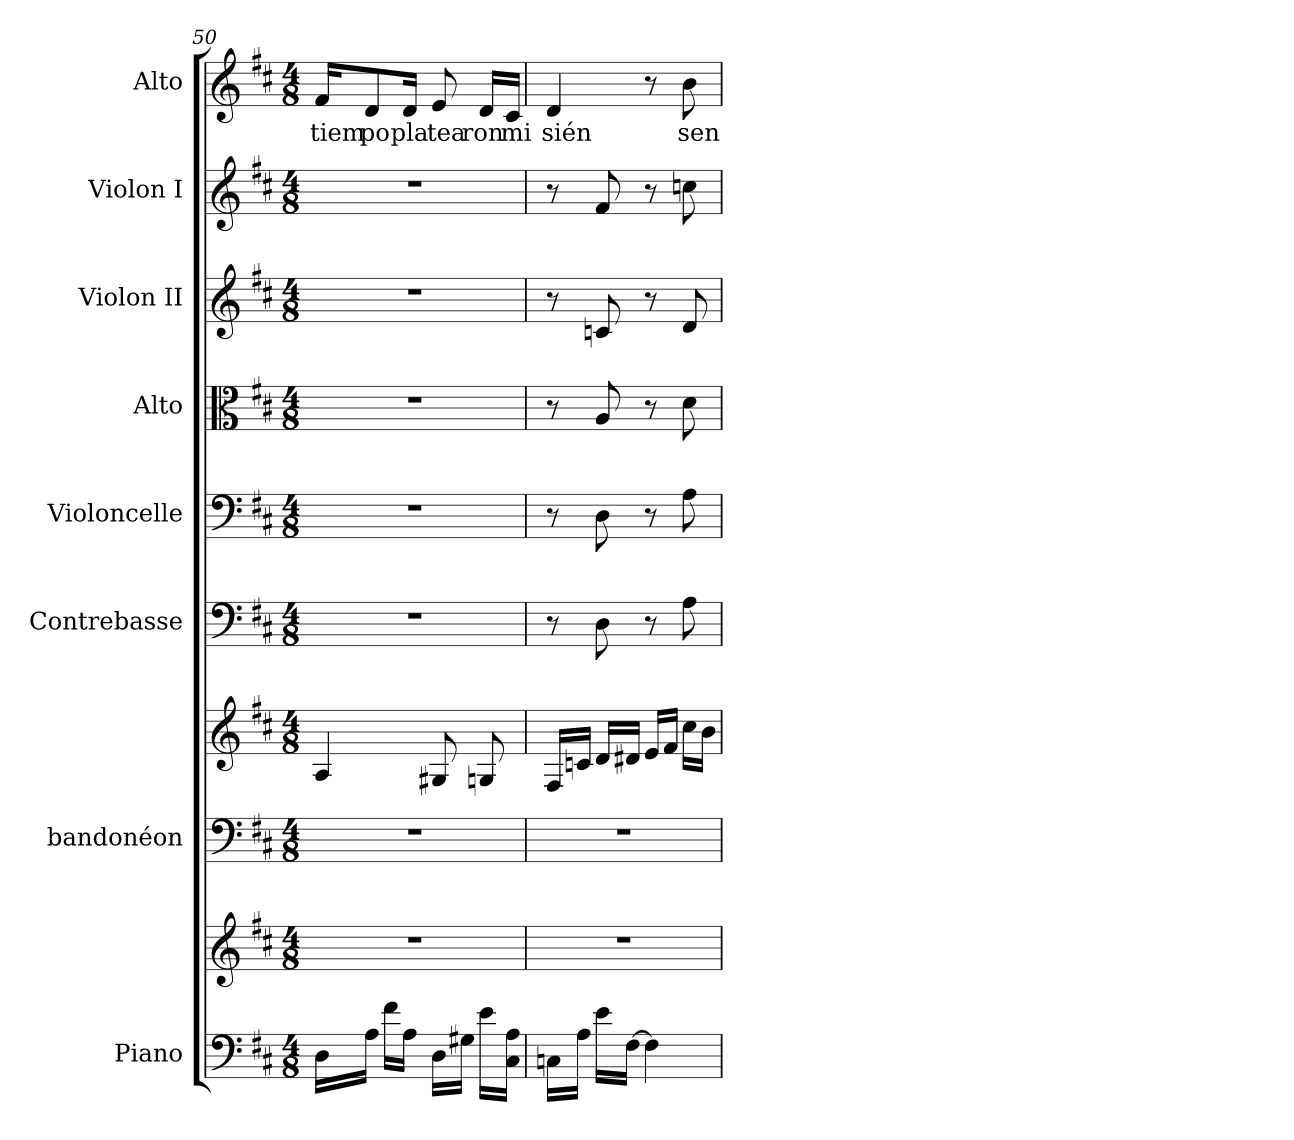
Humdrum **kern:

**kern	**kern	**kern	**kern	**kern	**kern	**kern	**kern	**kern	**kern	**text
*part8	*part8	*part7	*part7	*part6	*part5	*part4	*part3	*part2	*part1	*part1
*staff10	*staff9	*staff8	*staff7	*staff6	*staff5	*staff4	*staff3	*staff2	*staff1	*staff1
*I"Piano	*	*I"bandonéon	*	*I"Contrebasse	*I"Violoncelle	*I"Alto	*I"Violon II	*I"Violon I	*I"Alto	*
*I'Pno. 2	*	*I'bando.	*	*I'Cb.	*I'Vc.	*I'A	*I'Vln. II	*I'Vln. I	*I'A	*
*clefF4	*clefG2	*clefF4	*clefG2	*clefF4	*clefF4	*clefC3	*clefG2	*clefG2	*clefG2	*
*	*	*	*	*ITrd7c12	*	*	*	*	*	*
*k[f#c#]	*k[f#c#]	*k[f#c#]	*k[f#c#]	*k[f#c#]	*k[f#c#]	*k[f#c#]	*k[f#c#]	*k[f#c#]	*k[f#c#]	*
*D:	*D:	*D:	*D:	*D:	*D:	*D:	*D:	*D:	*D:	*
*M4/8	*M4/8	*M4/8	*M4/8	*M4/8	*M4/8	*M4/8	*M4/8	*M4/8	*M4/8	*
=50	=50	=50	=50	=50	=50	=50	=50	=50	=50	=50
!	!	!	!	!	!	!	!	!	!	!LO:LY:b
16D\LL	2r	2r	4A/	2r	2r	2r	2r	2r	16f#/KL	tiem
!	!	!	!	!	!	!	!	!	!	!LO:LY:b
16A\JJ	.	.	.	.	.	.	.	.	8d/	po
16f#\LL	.	.	.	.	.	.	.	.	.	.
!	!	!	!	!	!	!	!	!	!	!LO:LY:b
16A\JJ	.	.	.	.	.	.	.	.	16d/Jk	pla
!	!	!	!	!	!	!	!	!	!	!LO:LY:b
16D\LL	.	.	8G#X/	.	.	.	.	.	8e/	tea
16G#X\JJ	.	.	.	.	.	.	.	.	.	.
!	!	!	!	!	!	!	!	!	!	!LO:LY:b
16e\LL	.	.	8Gn/	.	.	.	.	.	16d/LL	ron
!	!	!	!	!	!	!	!	!	!	!LO:LY:b
16C#\ 16A\JJ	.	.	.	.	.	.	.	.	16c#/JJ	mi
=51	=51	=51	=51	=51	=51	=51	=51	=51	=51	=51
!	!	!	!	!	!	!	!	!	!	!LO:LY:b
16Cn\LL	2r	2r	16F#/LL	8r	8r	8r	8r	8r	4d/	sién
16A\JJ	.	.	16cn/JJ	.	.	.	.	.	.	.
16e\LL	.	.	16d/LL	8DD\	8D\	8A/	8cn/	8f#/	.	.
[16F#\JJ	.	.	16d#X/JJ	.	.	.	.	.	.	.
4F#\]	.	.	16e/LL	8r	8r	8r	8r	8r	8r	.
.	.	.	16f#/JJ	.	.	.	.	.	.	.
!	!	!	!	!	!	!	!	!	!	!LO:LY:b
.	.	.	16cc#\LL	8AA\	8A\	8d\	8d/	8ccn\	8b\	sen
.	.	.	16b\JJ	.	.	.	.	.	.	.
=	=	=	=	=	=	=	=	=	=	=
*-	*-	*-	*-	*-	*-	*-	*-	*-	*-	*-
